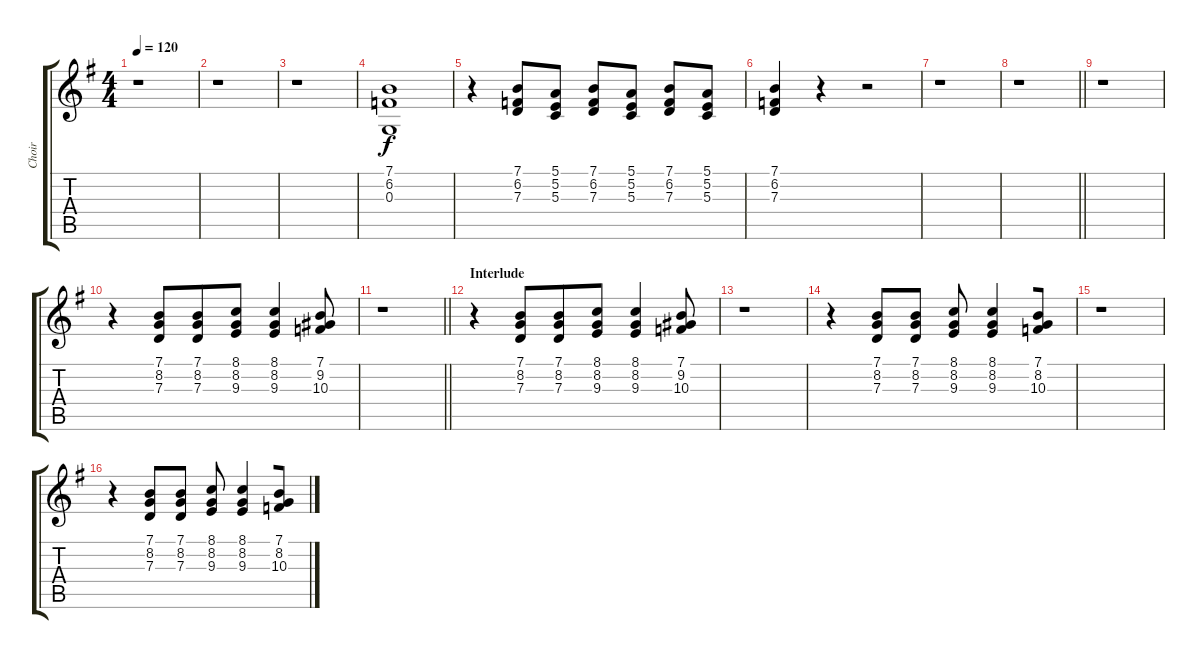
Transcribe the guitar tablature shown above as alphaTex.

\track ("Choir" "Choir") {instrument voiceoohs}
\staff {score tabs}
\tuning (E4 B3 G3 D3 A2 E2) {hide}
\ts (4 4)
\tempo 120
\clef g2
\ks g
r.1{dy f} |
r.1 |
r.1 |
(7.1 6.2 0.3).1 |
r.4 (7.1 6.2 7.3).8{beam merge} (5.1 5.2 5.3).8 (7.1 6.2 7.3).8{beam merge} (5.1 5.2 5.3).8 (7.1 6.2 7.3).8{beam merge} (5.1 5.2 5.3).8 |
(7.1 6.2 7.3).4{beam merge} r.4{beam merge} r.2 |
r.1 |
\barLineRight lightlight
r.1 |
r.1 |
r.4 (7.1 8.2 7.3).8 (7.1 8.2 7.3).8{beam merge} (8.1 8.2 9.3).8{beam merge} (8.1 8.2 9.3).4 (7.1 9.2 10.3).8 |
\barLineRight lightlight
r.1 |
\section ("" "Interlude")
r.4 (7.1 8.2 7.3).8 (7.1 8.2 7.3).8{beam merge} (8.1 8.2 9.3).8{beam merge} (8.1 8.2 9.3).4 (7.1 9.2 10.3).8 |
r.1 |
r.4 (7.1 8.2 7.3).8 (7.1 8.2 7.3).8 (8.1 8.2 9.3).8 (8.1 8.2 9.3).4{beam merge} (7.1 8.2 10.3).8 |
r.1 |
r.4 (7.1 8.2 7.3).8 (7.1 8.2 7.3).8 (8.1 8.2 9.3).8 (8.1 8.2 9.3).4{beam merge} (7.1 8.2 10.3).8
